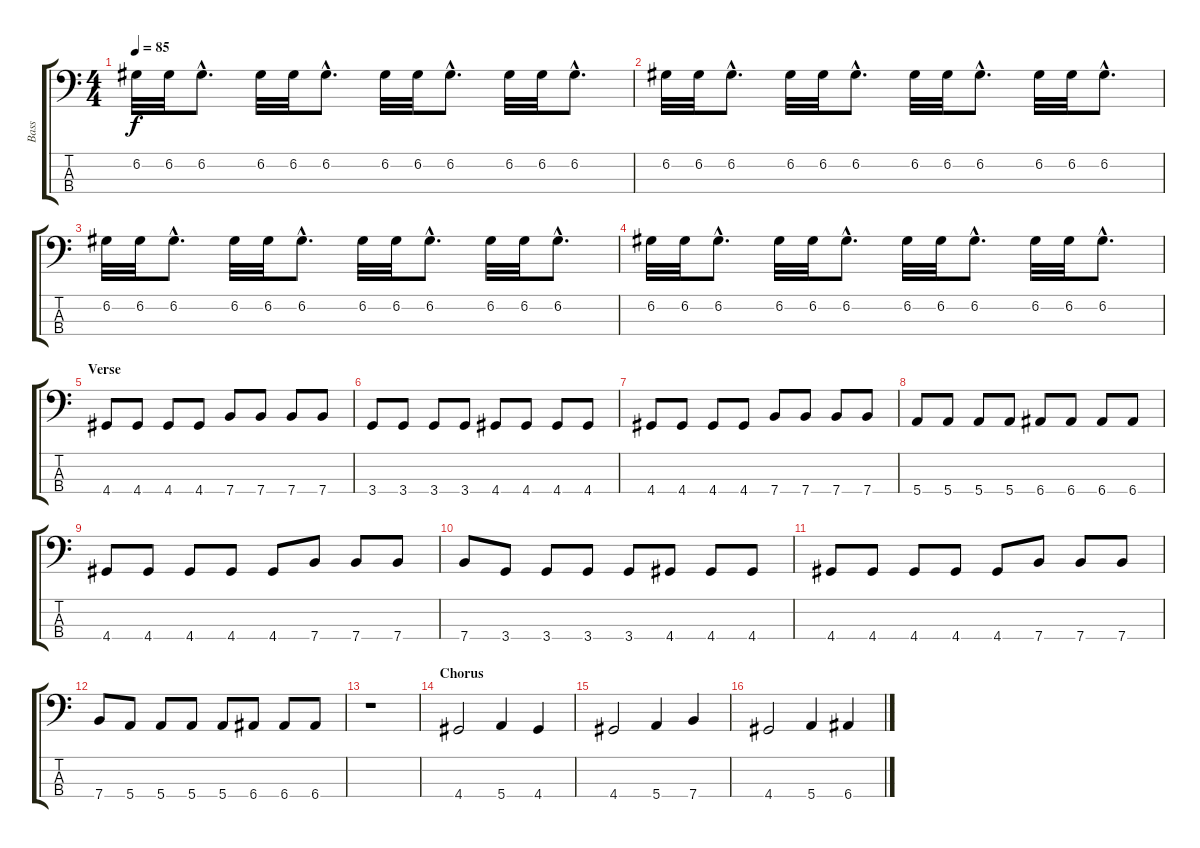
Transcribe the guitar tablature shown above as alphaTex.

\track ("Bass" "Bass") {instrument electricbasspick}
\staff {score tabs}
\tuning (G2 D2 A1 E1) {hide}
\ts (4 4)
\tempo 85
\clef f4
\ks c
6.2.32{dy f} 6.2.32 6.2{hac}.8{d} 6.2.32 6.2.32 6.2{hac}.8{d} 6.2.32 6.2.32 6.2{hac}.8{d} 6.2.32 6.2.32 6.2{hac}.8{d} |
6.2.32 6.2.32 6.2{hac}.8{d} 6.2.32 6.2.32 6.2{hac}.8{d} 6.2.32 6.2.32 6.2{hac}.8{d} 6.2.32 6.2.32 6.2{hac}.8{d} |
6.2.32 6.2.32 6.2{hac}.8{d} 6.2.32 6.2.32 6.2{hac}.8{d} 6.2.32 6.2.32 6.2{hac}.8{d} 6.2.32 6.2.32 6.2{hac}.8{d} |
6.2.32 6.2.32 6.2{hac}.8{d} 6.2.32 6.2.32 6.2{hac}.8{d} 6.2.32 6.2.32 6.2{hac}.8{d} 6.2.32 6.2.32 6.2{hac}.8{d} |
\section ("" "Verse")
4.4.8 4.4.8 4.4.8 4.4.8 7.4.8 7.4.8 7.4.8 7.4.8 |
3.4.8 3.4.8 3.4.8 3.4.8 4.4.8 4.4.8 4.4.8 4.4.8 |
4.4.8 4.4.8 4.4.8 4.4.8 7.4.8 7.4.8 7.4.8 7.4.8 |
5.4.8 5.4.8 5.4.8 5.4.8 6.4.8 6.4.8 6.4.8 6.4.8 |
4.4.8 4.4.8 4.4.8 4.4.8 4.4.8 7.4.8 7.4.8 7.4.8 |
7.4.8 3.4.8 3.4.8 3.4.8 3.4.8 4.4.8 4.4.8 4.4.8 |
4.4.8 4.4.8 4.4.8 4.4.8 4.4.8 7.4.8 7.4.8 7.4.8 |
7.4.8 5.4.8 5.4.8 5.4.8 5.4.8 6.4.8 6.4.8 6.4.8 |
r.1 |
\section ("" "Chorus")
4.4.2 5.4.4 4.4.4 |
4.4.2 5.4.4 7.4.4 |
4.4.2 5.4.4 6.4.4
